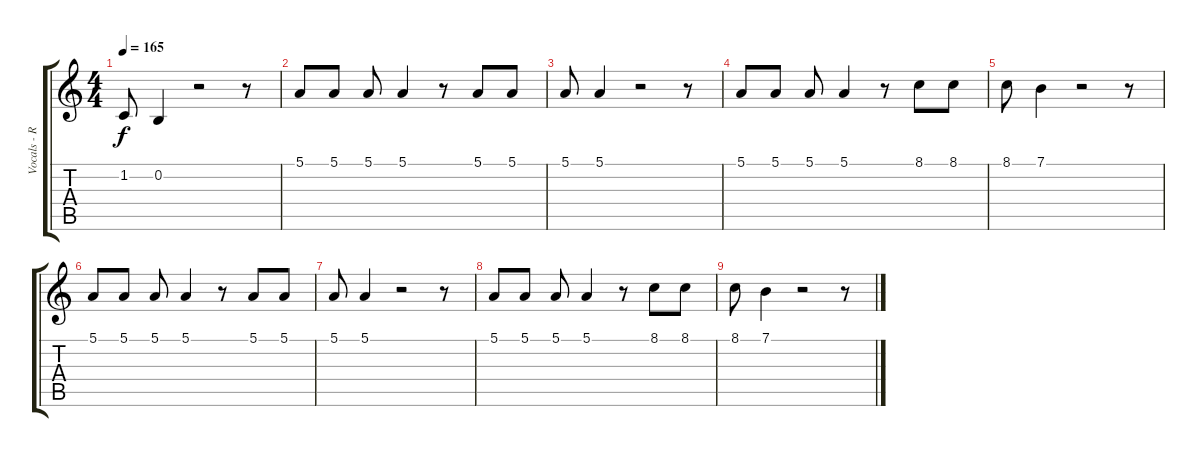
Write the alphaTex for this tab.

\track ("Vocals - Rob Halford" "Vocals - R") {instrument lead2sawtooth}
\staff {score tabs}
\tuning (E4 B3 G3 D3 A2 E2) {hide}
\ts (4 4)
\tempo 165
\clef g2
\ks c
1.2.8{dy f} 0.2.4 r.2 r.8 |
5.1.8 5.1.8 5.1.8 5.1.4 r.8 5.1.8 5.1.8 |
5.1.8 5.1.4 r.2 r.8 |
5.1.8 5.1.8 5.1.8 5.1.4 r.8 8.1.8 8.1.8 |
8.1.8 7.1.4 r.2 r.8 |
5.1.8 5.1.8 5.1.8 5.1.4 r.8 5.1.8 5.1.8 |
5.1.8 5.1.4 r.2 r.8 |
5.1.8 5.1.8 5.1.8 5.1.4 r.8 8.1.8 8.1.8 |
8.1.8 7.1.4 r.2 r.8
